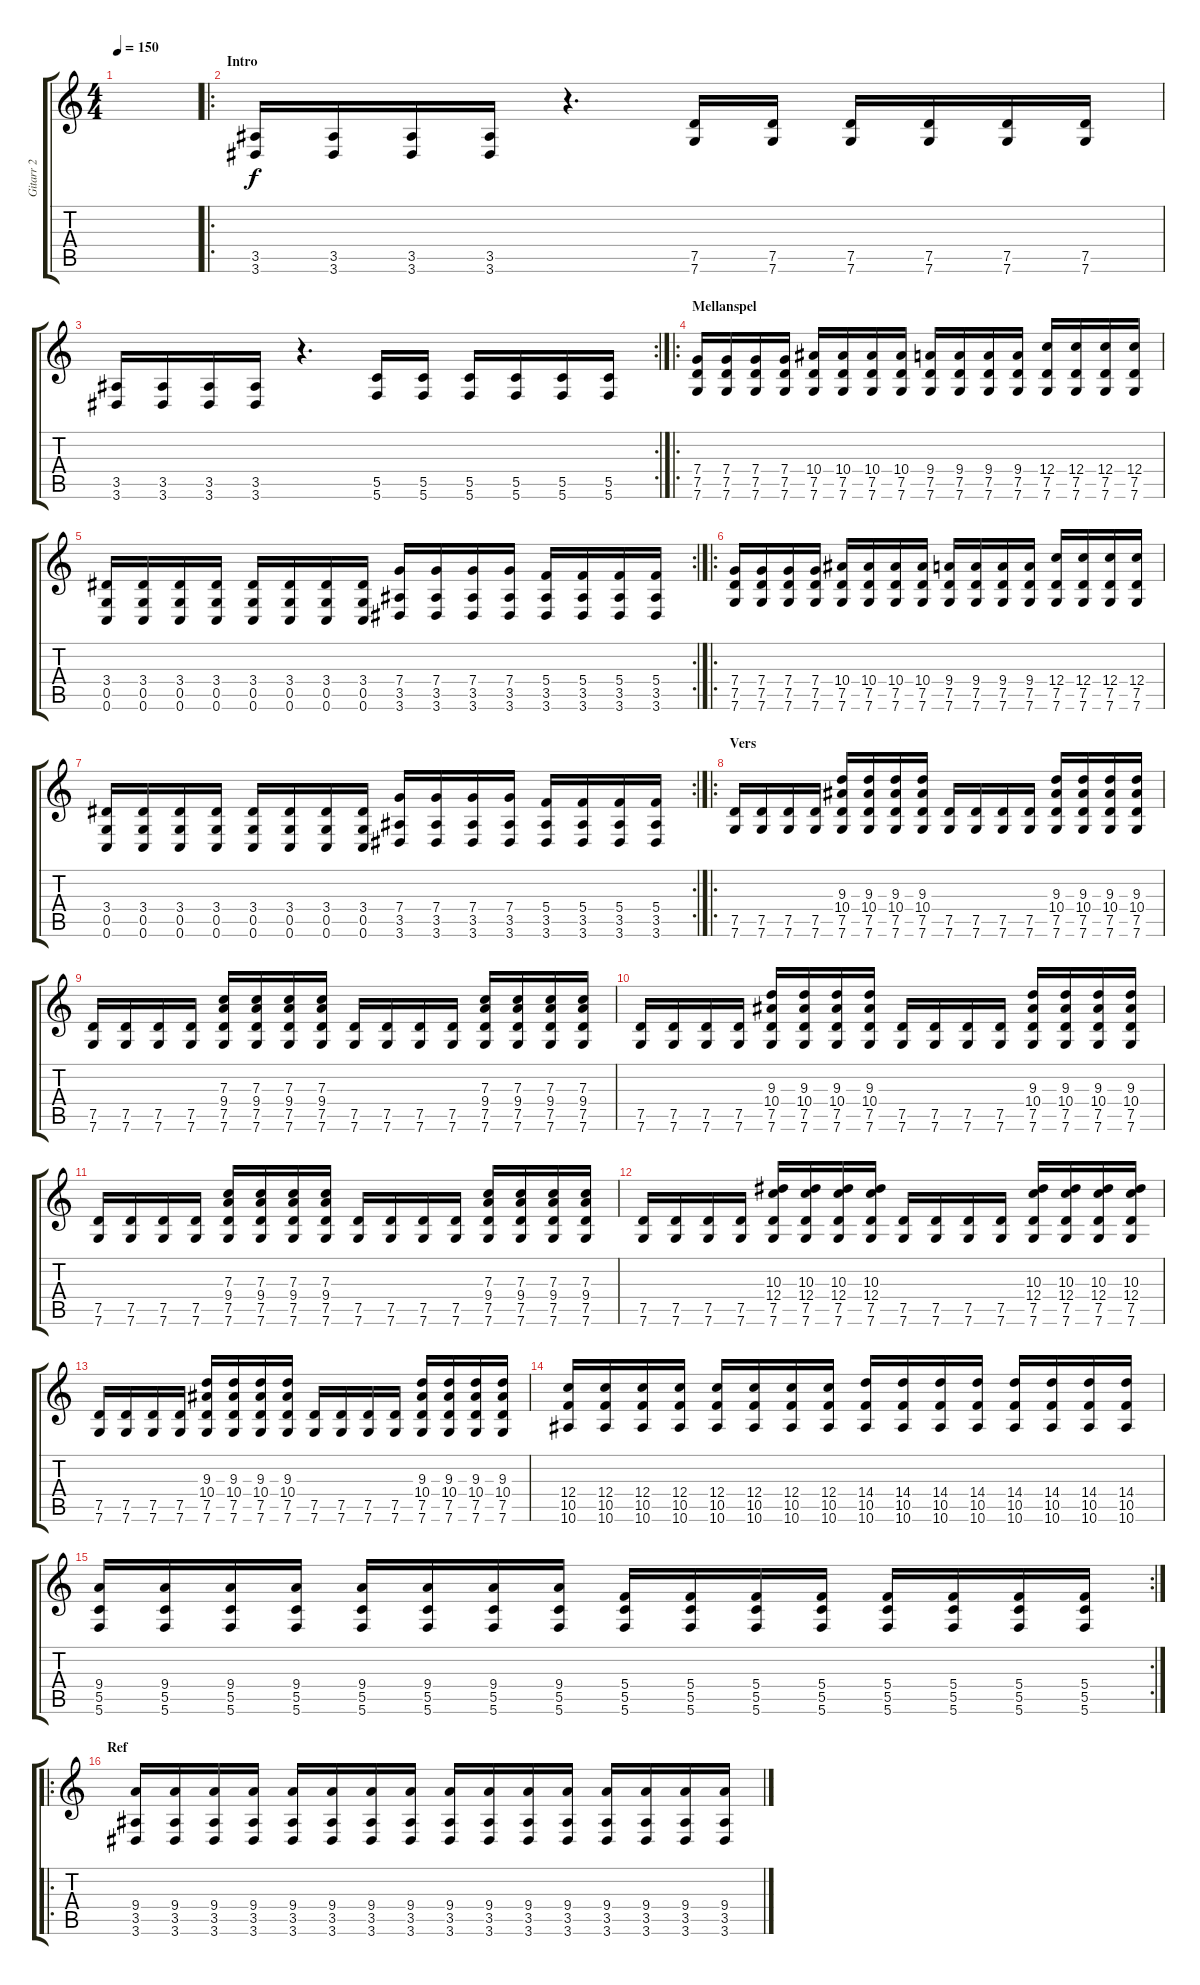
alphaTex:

\track ("Gitarr 2" "Gitarr 2") {instrument distortionguitar}
\staff {score tabs}
\tuning (D4 A3 F3 C3 G2 C2) {hide}
\ts (4 4)
\tempo 150
\clef g2
\ks c
|
\ro
\section ("" "Intro")
(3.5 3.6).16 (3.5 3.6).16 (3.5 3.6).16 (3.5 3.6).16 r.4{d} (7.5 7.6).16 (7.5 7.6).16 (7.5 7.6).16 (7.5 7.6).16 (7.5 7.6).16 (7.5 7.6).16 |
\rc 2
(3.5 3.6).16 (3.5 3.6).16 (3.5 3.6).16 (3.5 3.6).16 r.4{d} (5.5 5.6).16 (5.5 5.6).16 (5.5 5.6).16 (5.5 5.6).16 (5.5 5.6).16 (5.5 5.6).16 |
\ro
\section ("" "Mellanspel")
(7.4 7.5 7.6).16 (7.4 7.5 7.6).16 (7.4 7.5 7.6).16 (7.4 7.5 7.6).16 (10.4 7.5 7.6).16 (10.4 7.5 7.6).16 (10.4 7.5 7.6).16 (10.4 7.5 7.6).16 (9.4 7.5 7.6).16 (9.4 7.5 7.6).16 (9.4 7.5 7.6).16 (9.4 7.5 7.6).16 (12.4 7.5 7.6).16 (12.4 7.5 7.6).16 (12.4 7.5 7.6).16 (12.4 7.5 7.6).16 |
\rc 2
(3.4 0.5 0.6).16 (3.4 0.5 0.6).16 (3.4 0.5 0.6).16 (3.4 0.5 0.6).16 (3.4 0.5 0.6).16 (3.4 0.5 0.6).16 (3.4 0.5 0.6).16 (3.4 0.5 0.6).16 (7.4 3.5 3.6).16 (7.4 3.5 3.6).16 (7.4 3.5 3.6).16 (7.4 3.5 3.6).16 (5.4 3.5 3.6).16 (5.4 3.5 3.6).16 (5.4 3.5 3.6).16 (5.4 3.5 3.6).16 |
\ro
(7.4 7.5 7.6).16 (7.4 7.5 7.6).16 (7.4 7.5 7.6).16 (7.4 7.5 7.6).16 (10.4 7.5 7.6).16 (10.4 7.5 7.6).16 (10.4 7.5 7.6).16 (10.4 7.5 7.6).16 (9.4 7.5 7.6).16 (9.4 7.5 7.6).16 (9.4 7.5 7.6).16 (9.4 7.5 7.6).16 (12.4 7.5 7.6).16 (12.4 7.5 7.6).16 (12.4 7.5 7.6).16 (12.4 7.5 7.6).16 |
\rc 2
(3.4 0.5 0.6).16 (3.4 0.5 0.6).16 (3.4 0.5 0.6).16 (3.4 0.5 0.6).16 (3.4 0.5 0.6).16 (3.4 0.5 0.6).16 (3.4 0.5 0.6).16 (3.4 0.5 0.6).16 (7.4 3.5 3.6).16 (7.4 3.5 3.6).16 (7.4 3.5 3.6).16 (7.4 3.5 3.6).16 (5.4 3.5 3.6).16 (5.4 3.5 3.6).16 (5.4 3.5 3.6).16 (5.4 3.5 3.6).16 |
\ro
\section ("" "Vers")
(7.5 7.6).16 (7.5 7.6).16 (7.5 7.6).16 (7.5 7.6).16 (9.3 10.4 7.5 7.6).16 (9.3 10.4 7.5 7.6).16 (9.3 10.4 7.5 7.6).16 (9.3 10.4 7.5 7.6).16 (7.5 7.6).16 (7.5 7.6).16 (7.5 7.6).16 (7.5 7.6).16 (9.3 10.4 7.5 7.6).16 (9.3 10.4 7.5 7.6).16 (9.3 10.4 7.5 7.6).16 (9.3 10.4 7.5 7.6).16 |
(7.5 7.6).16 (7.5 7.6).16 (7.5 7.6).16 (7.5 7.6).16 (7.3 9.4 7.5 7.6).16 (7.3 9.4 7.5 7.6).16 (7.3 9.4 7.5 7.6).16 (7.3 9.4 7.5 7.6).16 (7.5 7.6).16 (7.5 7.6).16 (7.5 7.6).16 (7.5 7.6).16 (7.3 9.4 7.5 7.6).16 (7.3 9.4 7.5 7.6).16 (7.3 9.4 7.5 7.6).16 (7.3 9.4 7.5 7.6).16 |
(7.5 7.6).16 (7.5 7.6).16 (7.5 7.6).16 (7.5 7.6).16 (9.3 10.4 7.5 7.6).16 (9.3 10.4 7.5 7.6).16 (9.3 10.4 7.5 7.6).16 (9.3 10.4 7.5 7.6).16 (7.5 7.6).16 (7.5 7.6).16 (7.5 7.6).16 (7.5 7.6).16 (9.3 10.4 7.5 7.6).16 (9.3 10.4 7.5 7.6).16 (9.3 10.4 7.5 7.6).16 (9.3 10.4 7.5 7.6).16 |
(7.5 7.6).16 (7.5 7.6).16 (7.5 7.6).16 (7.5 7.6).16 (7.3 9.4 7.5 7.6).16 (7.3 9.4 7.5 7.6).16 (7.3 9.4 7.5 7.6).16 (7.3 9.4 7.5 7.6).16 (7.5 7.6).16 (7.5 7.6).16 (7.5 7.6).16 (7.5 7.6).16 (7.3 9.4 7.5 7.6).16 (7.3 9.4 7.5 7.6).16 (7.3 9.4 7.5 7.6).16 (7.3 9.4 7.5 7.6).16 |
(7.5 7.6).16 (7.5 7.6).16 (7.5 7.6).16 (7.5 7.6).16 (10.3 12.4 7.5 7.6).16 (10.3 12.4 7.5 7.6).16 (10.3 12.4 7.5 7.6).16 (10.3 12.4 7.5 7.6).16 (7.5 7.6).16 (7.5 7.6).16 (7.5 7.6).16 (7.5 7.6).16 (10.3 12.4 7.5 7.6).16 (10.3 12.4 7.5 7.6).16 (10.3 12.4 7.5 7.6).16 (10.3 12.4 7.5 7.6).16 |
(7.5 7.6).16 (7.5 7.6).16 (7.5 7.6).16 (7.5 7.6).16 (9.3 10.4 7.5 7.6).16 (9.3 10.4 7.5 7.6).16 (9.3 10.4 7.5 7.6).16 (9.3 10.4 7.5 7.6).16 (7.5 7.6).16 (7.5 7.6).16 (7.5 7.6).16 (7.5 7.6).16 (9.3 10.4 7.5 7.6).16 (9.3 10.4 7.5 7.6).16 (9.3 10.4 7.5 7.6).16 (9.3 10.4 7.5 7.6).16 |
(12.4 10.5 10.6).16 (12.4 10.5 10.6).16 (12.4 10.5 10.6).16 (12.4 10.5 10.6).16 (12.4 10.5 10.6).16 (12.4 10.5 10.6).16 (12.4 10.5 10.6).16 (12.4 10.5 10.6).16 (14.4 10.5 10.6).16 (14.4 10.5 10.6).16 (14.4 10.5 10.6).16 (14.4 10.5 10.6).16 (14.4 10.5 10.6).16 (14.4 10.5 10.6).16 (14.4 10.5 10.6).16 (14.4 10.5 10.6).16 |
\rc 2
(9.4 5.5 5.6).16 (9.4 5.5 5.6).16 (9.4 5.5 5.6).16 (9.4 5.5 5.6).16 (9.4 5.5 5.6).16 (9.4 5.5 5.6).16 (9.4 5.5 5.6).16 (9.4 5.5 5.6).16 (5.4 5.5 5.6).16 (5.4 5.5 5.6).16 (5.4 5.5 5.6).16 (5.4 5.5 5.6).16 (5.4 5.5 5.6).16 (5.4 5.5 5.6).16 (5.4 5.5 5.6).16 (5.4 5.5 5.6).16 |
\ro
\section ("" "Ref")
(9.4 3.5 3.6).16 (9.4 3.5 3.6).16 (9.4 3.5 3.6).16 (9.4 3.5 3.6).16 (9.4 3.5 3.6).16 (9.4 3.5 3.6).16 (9.4 3.5 3.6).16 (9.4 3.5 3.6).16 (9.4 3.5 3.6).16 (9.4 3.5 3.6).16 (9.4 3.5 3.6).16 (9.4 3.5 3.6).16 (9.4 3.5 3.6).16 (9.4 3.5 3.6).16 (9.4 3.5 3.6).16 (9.4 3.5 3.6).16
